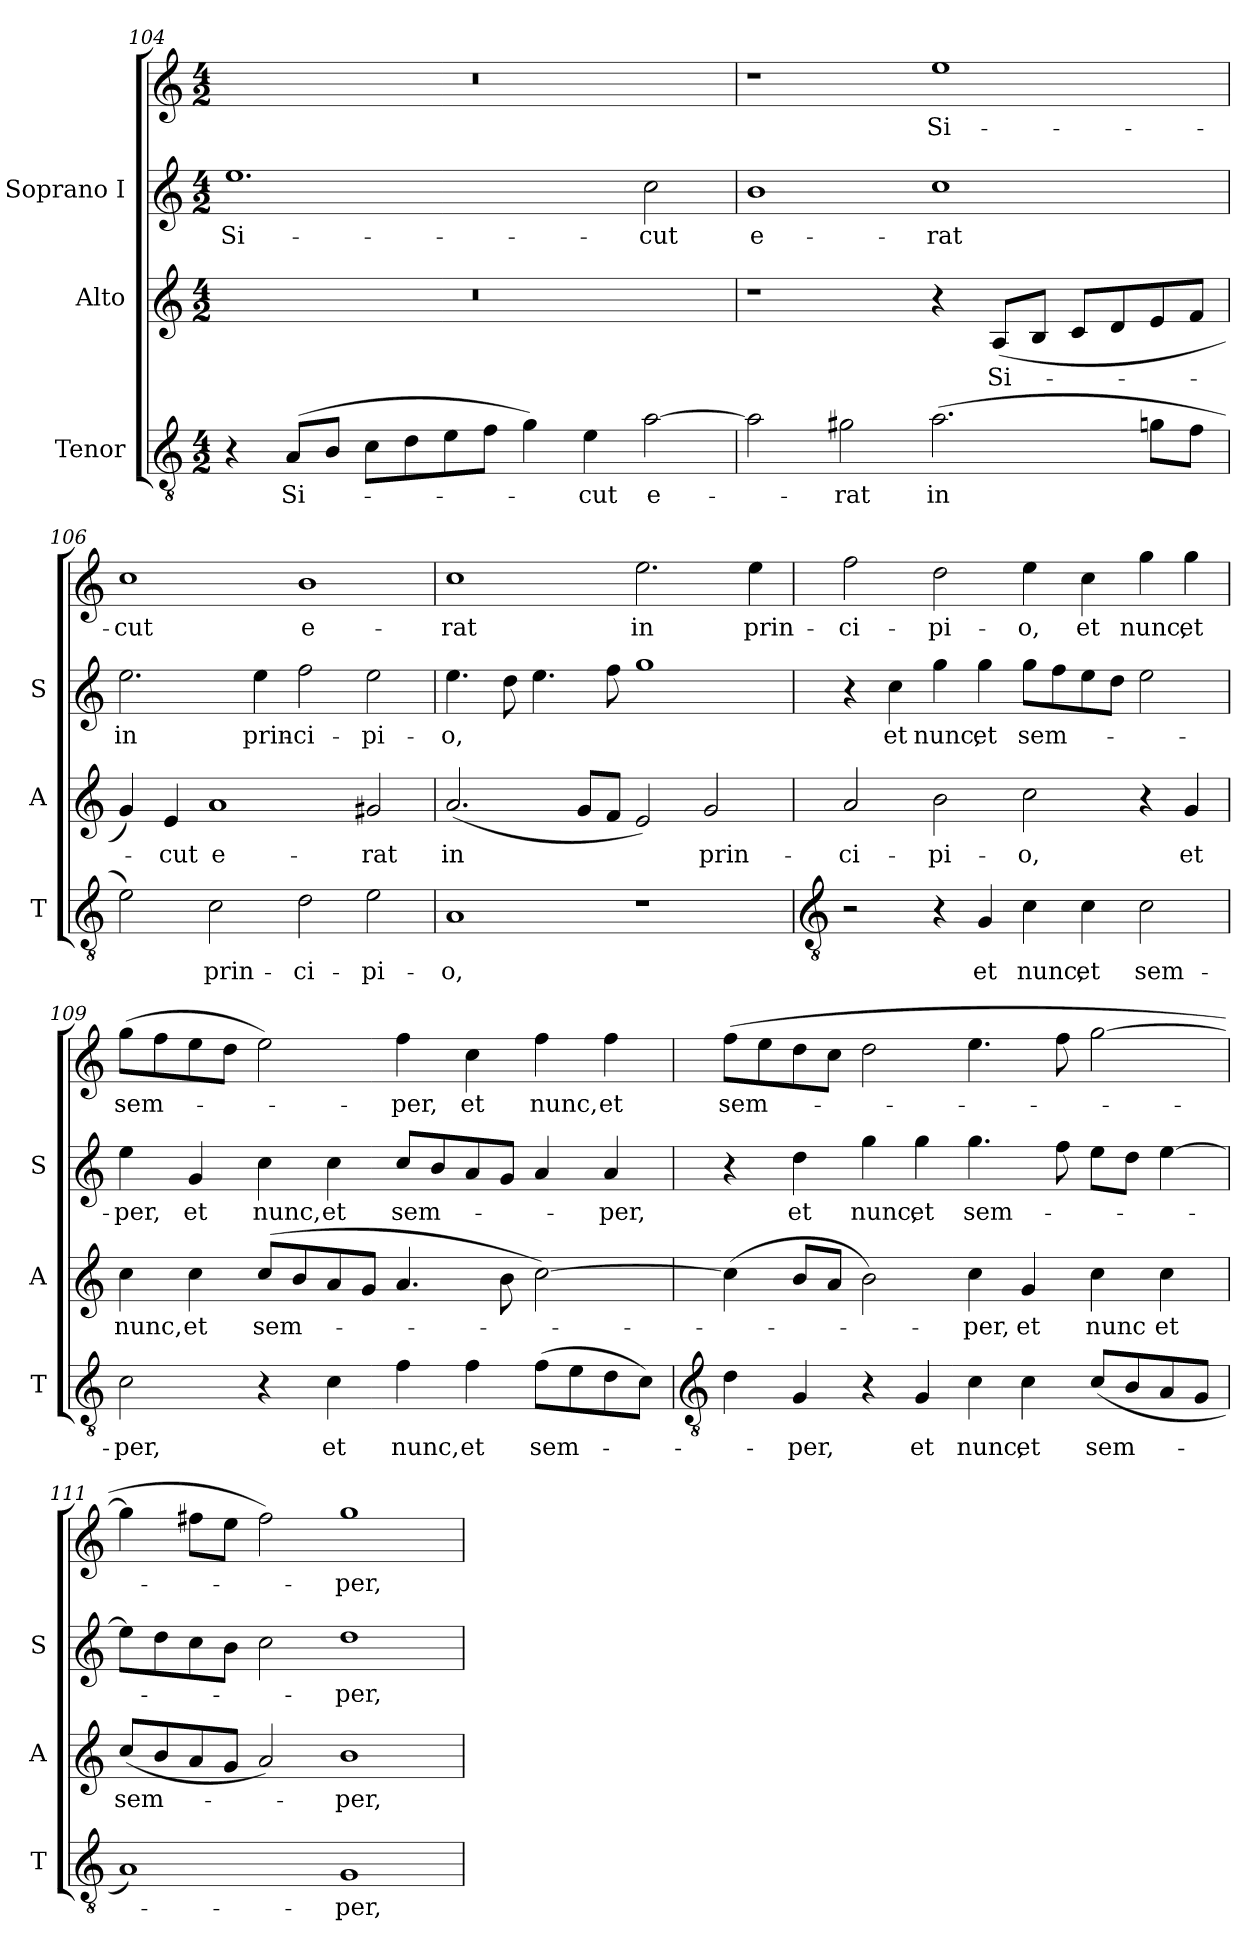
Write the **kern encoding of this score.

**kern	**text	**kern	**text	**kern	**text	**kern	**text
*part3	*part3	*part2	*part2	*part1	*part1	*part1	*part1
*staff4	*staff4	*staff3	*staff3	*staff2	*staff2	*staff1	*staff1
*I"Tenor	*	*I"Alto	*	*I"Soprano I	*	*	*
*I'T	*	*I'A	*	*I'S	*	*	*
!!LO:LB:g=z
*clefGv2	*	*clefG2	*	*clefG2	*	*clefG2	*
*k[]	*	*k[]	*	*k[]	*	*k[]	*
*C:	*	*C:	*	*C:	*	*C:	*
*M4/2	*	*M4/2	*	*M4/2	*	*M4/2	*
=104	=104	=104	=104	=104	=104	=104	=104
!	!	!	!	!	!LO:LY:b	!	!
4r	.	0r	.	1.ee	Si-	0r	.
!	!LO:LY:b	!	!	!	!	!	!
(>8AL	Si-	.	.	.	.	.	.
8BJ	.	.	.	.	.	.	.
8cL	.	.	.	.	.	.	.
8d	.	.	.	.	.	.	.
8e	.	.	.	.	.	.	.
8fJ	.	.	.	.	.	.	.
4g)	.	.	.	.	.	.	.
!	!LO:LY:b	!	!	!	!	!	!
4e	cut	.	.	.	.	.	.
!	!LO:LY:b	!	!	!	!LO:LY:b	!	!
[2a	e-	.	.	2cc	-cut	.	.
=105	=105	=105	=105	=105	=105	=105	=105
!	!	!	!	!	!LO:LY:b	!	!
2a]	.	1r	.	1b	-e-	1r	.
!	!LO:LY:b	!	!	!	!	!	!
2g#X	rat	.	.	.	.	.	.
!	!LO:LY:b	!	!	!	!LO:LY:b	!	!LO:LY:b
(>2.a	in	4r	.	1cc	-rat	1ee	Si-
!	!	!	!LO:LY:b	!	!	!	!
.	.	(<8AL	Si-	.	.	.	.
.	.	8BJ	.	.	.	.	.
.	.	8cL	.	.	.	.	.
.	.	8d	.	.	.	.	.
8gL	.	8e	.	.	.	.	.
8fJ	.	8fJ	.	.	.	.	.
=106	=106	=106	=106	=106	=106	=106	=106
!	!	!	!	!	!LO:LY:b	!	!LO:LY:b
2e)	.	4g)	.	2.ee	-in	1cc	cut
!	!	!	!LO:LY:b	!	!	!	!
.	.	4e	cut	.	.	.	.
!	!LO:LY:b	!	!LO:LY:b	!	!	!	!
2c	prin-	1a	e-	.	.	.	.
!	!	!	!	!	!LO:LY:b	!	!
.	.	.	.	4ee	prin-	.	.
!	!LO:LY:b	!	!	!	!LO:LY:b	!	!LO:LY:b
2d	-ci-	.	.	2ff	-ci-	1b	e-
!	!LO:LY:b	!	!LO:LY:b	!	!LO:LY:b	!	!
2e	-pi-	2g#X	-rat	2ee	-pi-	.	.
=107	=107	=107	=107	=107	=107	=107	=107
!	!LO:LY:b	!	!LO:LY:b	!	!LO:LY:b	!	!LO:LY:b
1A	-o,	(<2.a	in	4.ee	-o,	1cc	-rat
.	.	.	.	8dd	.	.	.
.	.	.	.	4.ee	.	.	.
.	.	8gL	.	.	.	.	.
.	.	8fJ	.	8ff	.	.	.
!	!	!	!	!	!	!	!LO:LY:b
1r	.	2e)	.	1gg	.	2.ee	in
!	!	!	!LO:LY:b	!	!	!	!
.	.	2g	prin-	.	.	.	.
!	!	!	!	!	!	!	!LO:LY:b
.	.	.	.	.	.	4ee	prin-
!!LO:LB:g=z
=108	=108	=108	=108	=108	=108	=108	=108
*clefGv2	*	*	*	*	*	*	*
!	!	!	!LO:LY:b	!	!	!	!LO:LY:b
2r	.	2a	-ci-	4r	.	2ff	ci-
!	!	!	!	!	!LO:LY:b	!	!
.	.	.	.	4cc	et	.	.
!	!	!	!LO:LY:b	!	!LO:LY:b	!	!LO:LY:b
4r	.	2b	-pi-	4gg	nunc,	2dd	-pi-
!	!LO:LY:b	!	!	!	!LO:LY:b	!	!
4G	et	.	.	4gg	et	.	.
!	!LO:LY:b	!	!LO:LY:b	!	!LO:LY:b	!	!LO:LY:b
4c	nunc,	2cc	-o,	8ggL	sem-	4ee	-o,
.	.	.	.	8ff	.	.	.
!	!LO:LY:b	!	!	!	!	!	!LO:LY:b
4c	et	.	.	8ee	.	4cc	et
.	.	.	.	8ddJ	.	.	.
!	!LO:LY:b	!	!	!	!	!	!LO:LY:b
2c	sem-	4r	.	2ee	.	4gg	nunc,
!	!	!	!LO:LY:b	!	!	!	!LO:LY:b
.	.	4g	et	.	.	4gg	et
=109	=109	=109	=109	=109	=109	=109	=109
!	!LO:LY:b	!	!LO:LY:b	!	!LO:LY:b	!	!LO:LY:b
2c	-per,	4cc	nunc,	4ee	per,	(>8ggL	sem-
.	.	.	.	.	.	8ff	.
!	!	!	!LO:LY:b	!	!LO:LY:b	!	!
.	.	4cc	et	4g	et	8ee	.
.	.	.	.	.	.	8ddJ	.
!	!	!	!LO:LY:b	!	!LO:LY:b	!	!
4r	.	(>8ccL	sem-	4cc	nunc,	2ee)	.
.	.	8b	.	.	.	.	.
!	!LO:LY:b	!	!	!	!LO:LY:b	!	!
4c	et	8a	.	4cc	et	.	.
.	.	8gJ	.	.	.	.	.
!	!LO:LY:b	!	!	!	!LO:LY:b	!	!LO:LY:b
4f	nunc,	4.a	.	8ccL	sem-	4ff	per,
.	.	.	.	8b	.	.	.
!	!LO:LY:b	!	!	!	!	!	!LO:LY:b
4f	et	.	.	8a	.	4cc	et
.	.	8b	.	8gJ	.	.	.
!	!LO:LY:b	!	!	!	!	!	!LO:LY:b
(>8fL	sem-	[2cc)	.	4a	.	4ff	nunc,
8e	.	.	.	.	.	.	.
!	!	!	!	!	!LO:LY:b	!	!LO:LY:b
8d	.	.	.	4a	per,	4ff	et
8cJ)	.	.	.	.	.	.	.
!!LO:LB:g=z
=110	=110	=110	=110	=110	=110	=110	=110
*clefGv2	*	*	*	*	*	*	*
!	!	!	!	!	!	!	!LO:LY:b
4d	.	(>4cc]	.	4r	.	(>8ffL	sem-
.	.	.	.	.	.	8ee	.
!	!LO:LY:b	!	!	!	!LO:LY:b	!	!
4G	per,	8bL	.	4dd	et	8dd	.
.	.	8aJ	.	.	.	8ccJ	.
!	!	!	!	!	!LO:LY:b	!	!
4r	.	2b)	.	4gg	nunc,	2dd	.
!	!LO:LY:b	!	!	!	!LO:LY:b	!	!
4G	et	.	.	4gg	et	.	.
!	!LO:LY:b	!	!LO:LY:b	!	!LO:LY:b	!	!
4c	nunc,	4cc	per,	4.gg	sem-	4.ee	.
!	!LO:LY:b	!	!LO:LY:b	!	!	!	!
4c	et	4g	et	.	.	.	.
.	.	.	.	8ff	.	8ff	.
!	!LO:LY:b	!	!LO:LY:b	!	!	!	!
(<8cL	sem-	4cc	nunc	8eeL	.	[2gg	.
8B	.	.	.	8ddJ	.	.	.
!	!	!	!LO:LY:b	!	!	!	!
8A	.	4cc	et	[4ee	.	.	.
8GJ	.	.	.	.	.	.	.
=111	=111	=111	=111	=111	=111	=111	=111
!	!	!	!LO:LY:b	!	!	!	!
1A)	.	(<8ccL	sem-	8eeL]	.	4gg]	.
.	.	8b	.	8dd	.	.	.
.	.	8a	.	8cc	.	8ff#XL	.
.	.	8gJ	.	8bJ	.	8eeJ	.
.	.	2a)	.	2cc	.	2ff#)	.
!	!LO:LY:b	!	!LO:LY:b	!	!LO:LY:b	!	!LO:LY:b
1G	per,	1b	per,	1dd	per,	1gg	per,
=	=	=	=	=	=	=	=
*-	*-	*-	*-	*-	*-	*-	*-
